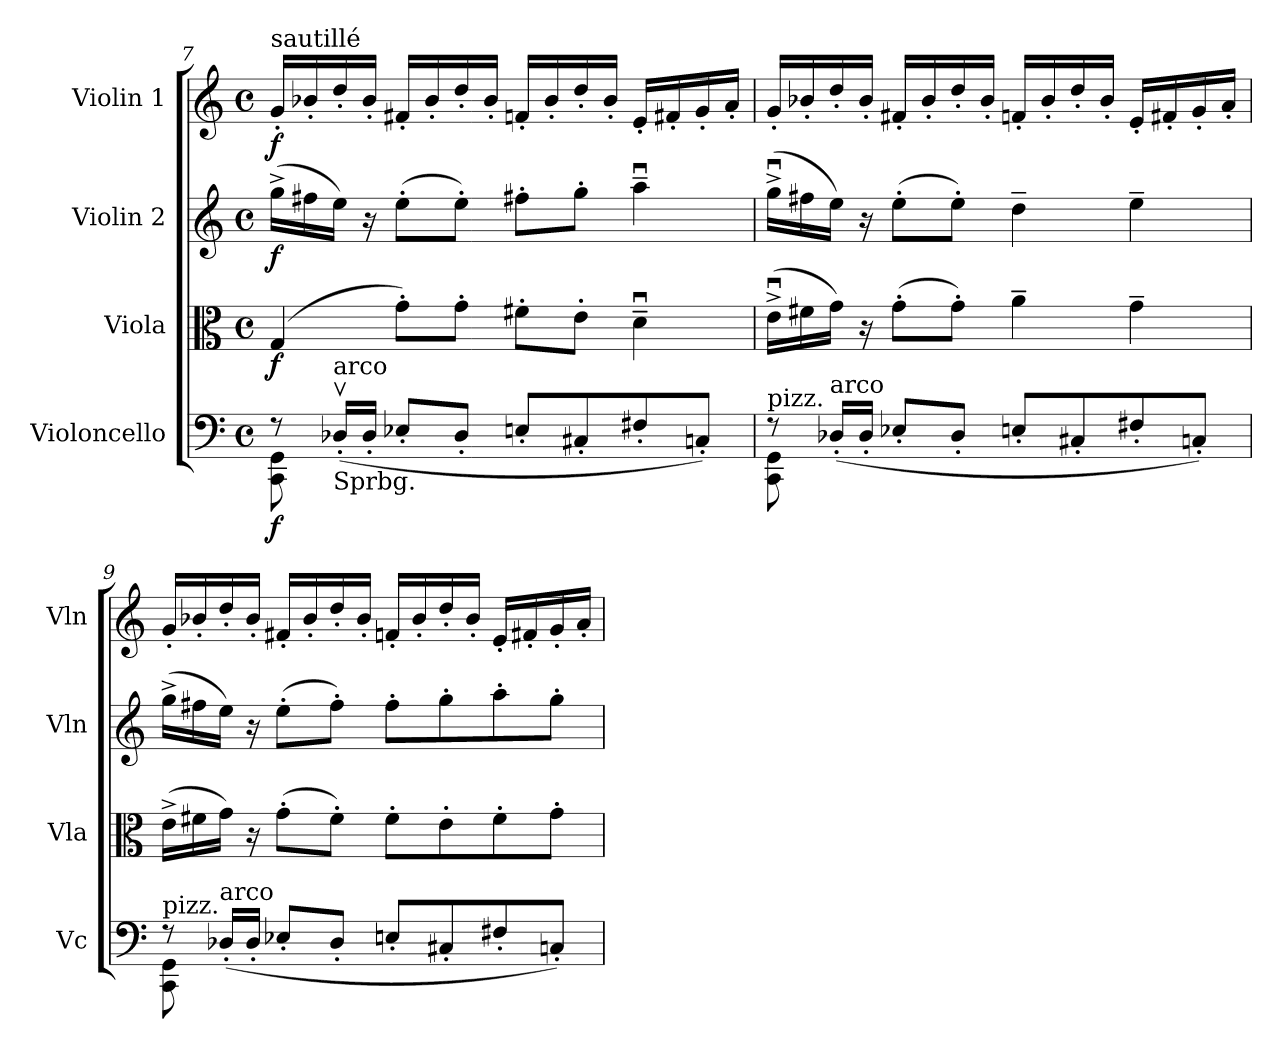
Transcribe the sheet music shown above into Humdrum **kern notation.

**kern	**dynam	**kern	**dynam	**kern	**dynam	**kern	**dynam
*part4	*part4	*part3	*part3	*part2	*part2	*part1	*part1
*staff4	*staff4	*staff3	*staff3	*staff2	*staff2	*staff1	*staff1
*I"Violoncello	*	*I"Viola	*	*I"Violin 2	*	*I"Violin 1	*
*I'Vc	*	*I'Vla	*	*I'Vln	*	*I'Vln	*
!!LO:LB:g=z
*clefF4	*	*clefC3	*	*clefG2	*	*clefG2	*
*k[]	*	*k[]	*	*k[]	*	*k[]	*
*M4/4	*	*M4/4	*	*M4/4	*	*M4/4	*
*met(c)	*	*met(c)	*	*met(c)	*	*met(c)	*
=7	=7	=7	=7	=7	=7	=7	=7
*^	*	*	*	*	*	*	*
!	!	!	!	!	!	!	!LO:TX:a:t=sautillé	!
!	!	!LO:DY:b	!	!LO:DY:b	!	!LO:DY:b	!	!LO:DY:b
8r	8CC\ 8GG\	f	(4G/	f	(16gg^\LL	f	16g'/LL	f
.	.	.	.	.	16ff#X\	.	16b-X'/	.
!LO:TX:b:t=Sprbg.	!	!	!	!	!	!	!	!
!LO:TX:a:t=arco	!	!	!	!	!	!	!	!
(<16D-Xv'/LL	2..ryy	.	.	.	16ee\JJ)	.	16dd'/	.
16D-'/JJ	.	.	.	.	16r	.	16b-'/JJ	.
8E-X'/L	.	.	8g'\L)	.	(8ee'\L	.	16f#X'/LL	.
.	.	.	.	.	.	.	16b-'/	.
8D-'/J	.	.	8g'\J	.	8ee'\J)	.	16dd'/	.
.	.	.	.	.	.	.	16b-'/JJ	.
8En'/L	.	.	8f#X'\L	.	8ff#X'\L	.	16fn'/LL	.
.	.	.	.	.	.	.	16b-'/	.
8C#X'/	.	.	8e'\J	.	8gg'\J	.	16dd'/	.
.	.	.	.	.	.	.	16b-'/JJ	.
8F#X'/	.	.	4du~\	.	4aau~\	.	16e'/LL	.
.	.	.	.	.	.	.	16f#X'/	.
8Cn'/J)	.	.	.	.	.	.	16g'/	.
.	.	.	.	.	.	.	16a'/JJ	.
=8	=8	=8	=8	=8	=8	=8	=8	=8
!LO:TX:a:t=pizz.	!	!	!	!	!	!	!	!
8r	8CC\ 8GG\	.	(16eu^\LL	.	(16ggu^\LL	.	16g'/LL	.
.	.	.	16f#X\	.	16ff#X\	.	16b-X'/	.
!LO:TX:a:t=arco	!	!	!	!	!	!	!	!
(<16D-X'/LL	2..ryy	.	16g\JJ)	.	16ee\JJ)	.	16dd'/	.
16D-'/JJ	.	.	16r	.	16r	.	16b-'/JJ	.
8E-X'/L	.	.	(8g'\L	.	(8ee'\L	.	16f#X'/LL	.
.	.	.	.	.	.	.	16b-'/	.
8D-'/J	.	.	8g'\J)	.	8ee'\J)	.	16dd'/	.
.	.	.	.	.	.	.	16b-'/JJ	.
8En'/L	.	.	4a~\	.	4dd~\	.	16fn'/LL	.
.	.	.	.	.	.	.	16b-'/	.
8C#X'/	.	.	.	.	.	.	16dd'/	.
.	.	.	.	.	.	.	16b-'/JJ	.
8F#X'/	.	.	4g~\	.	4ee~\	.	16e'/LL	.
.	.	.	.	.	.	.	16f#X'/	.
8Cn'/J)	.	.	.	.	.	.	16g'/	.
.	.	.	.	.	.	.	16a'/JJ	.
!!LO:LB:g=z
=9	=9	=9	=9	=9	=9	=9	=9	=9
!LO:TX:a:t=pizz.	!	!	!	!	!	!	!	!
8r	8CC\ 8GG\	.	(16e^\LL	.	(16gg^\LL	.	16g'/LL	.
.	.	.	16f#X\	.	16ff#X\	.	16b-X'/	.
!LO:TX:a:t=arco	!	!	!	!	!	!	!	!
(<16D-X'/LL	2..ryy	.	16g\JJ)	.	16ee\JJ)	.	16dd'/	.
16D-'/JJ	.	.	16r	.	16r	.	16b-'/JJ	.
8E-X'/L	.	.	(8g'\L	.	(8ee'\L	.	16f#X'/LL	.
.	.	.	.	.	.	.	16b-'/	.
8D-'/J	.	.	8f#'\J)	.	8ff#'\J)	.	16dd'/	.
.	.	.	.	.	.	.	16b-'/JJ	.
8En'/L	.	.	8f#'\L	.	8ff#'\L	.	16fn'/LL	.
.	.	.	.	.	.	.	16b-'/	.
8C#X'/	.	.	8e'\	.	8gg'\	.	16dd'/	.
.	.	.	.	.	.	.	16b-'/JJ	.
8F#X'/	.	.	8f#'\	.	8aa'\	.	16e'/LL	.
.	.	.	.	.	.	.	16f#X'/	.
8Cn'/J)	.	.	8g'\J	.	8gg'\J	.	16g'/	.
.	.	.	.	.	.	.	16a'/JJ	.
*v	*v	*	*	*	*	*	*	*
=	=	=	=	=	=	=	=
*-	*-	*-	*-	*-	*-	*-	*-
